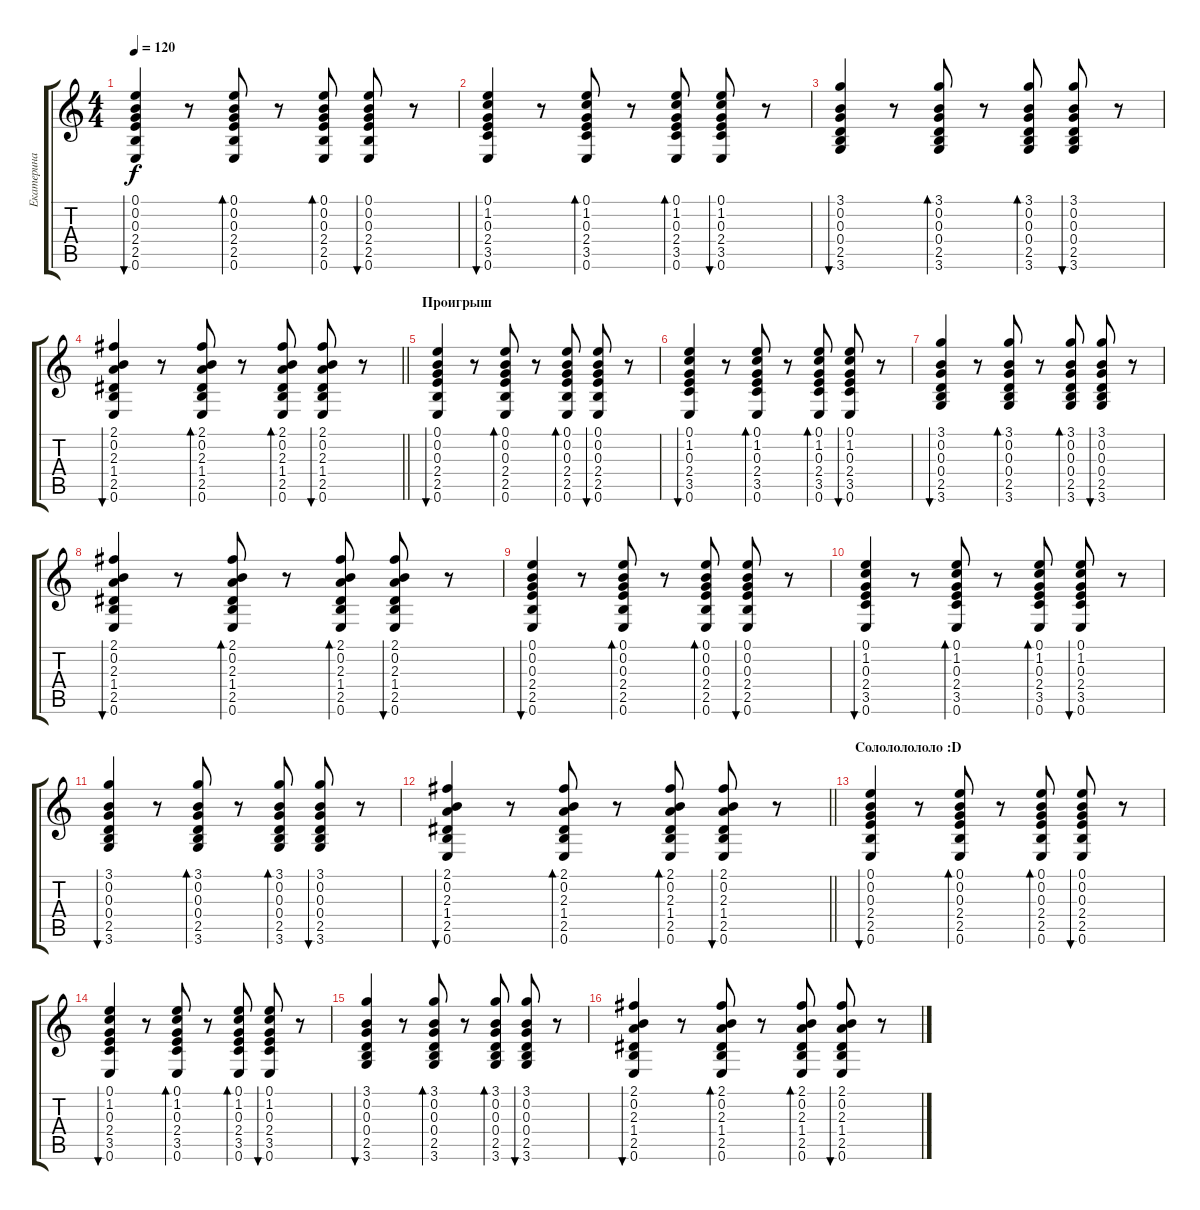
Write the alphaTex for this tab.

\track ("Екатерина" "Екатерина") {instrument acousticguitarnylon}
\staff {score tabs}
\tuning (E4 B3 G3 D3 A2 E2) {hide}
\ts (4 4)
\tempo 120
\clef g2
\ks c
(0.1 0.2 0.3 2.4 2.5 0.6).4{bu 60 dy f} r.8 (0.1 0.2 0.3 2.4 2.5 0.6).8{bd 60} r.8 (0.1 0.2 0.3 2.4 2.5 0.6).8{bd 60} (0.1 0.2 0.3 2.4 2.5 0.6).8{bu 60} r.8 |
(0.1 1.2 0.3 2.4 3.5 0.6).4{bu 60} r.8 (0.1 1.2 0.3 2.4 3.5 0.6).8{bd 60} r.8 (0.1 1.2 0.3 2.4 3.5 0.6).8{bd 60} (0.1 1.2 0.3 2.4 3.5 0.6).8{bu 60} r.8 |
(3.1 0.2 0.3 0.4 2.5 3.6).4{bu 60} r.8 (3.1 0.2 0.3 0.4 2.5 3.6).8{bd 60} r.8 (3.1 0.2 0.3 0.4 2.5 3.6).8{bd 60} (3.1 0.2 0.3 0.4 2.5 3.6).8{bu 60} r.8 |
\barLineRight lightlight
(2.1 0.2 2.3 1.4 2.5 0.6).4{bu 60} r.8 (2.1 0.2 2.3 1.4 2.5 0.6).8{bd 60} r.8 (2.1 0.2 2.3 1.4 2.5 0.6).8{bd 60} (2.1 0.2 2.3 1.4 2.5 0.6).8{bu 60} r.8 |
\section ("" "Проигрыш")
(0.1 0.2 0.3 2.4 2.5 0.6).4{bu 60} r.8 (0.1 0.2 0.3 2.4 2.5 0.6).8{bd 60} r.8 (0.1 0.2 0.3 2.4 2.5 0.6).8{bd 60} (0.1 0.2 0.3 2.4 2.5 0.6).8{bu 60} r.8 |
(0.1 1.2 0.3 2.4 3.5 0.6).4{bu 60} r.8 (0.1 1.2 0.3 2.4 3.5 0.6).8{bd 60} r.8 (0.1 1.2 0.3 2.4 3.5 0.6).8{bd 60} (0.1 1.2 0.3 2.4 3.5 0.6).8{bu 60} r.8 |
(3.1 0.2 0.3 0.4 2.5 3.6).4{bu 60} r.8 (3.1 0.2 0.3 0.4 2.5 3.6).8{bd 60} r.8 (3.1 0.2 0.3 0.4 2.5 3.6).8{bd 60} (3.1 0.2 0.3 0.4 2.5 3.6).8{bu 60} r.8 |
(2.1 0.2 2.3 1.4 2.5 0.6).4{bu 60} r.8 (2.1 0.2 2.3 1.4 2.5 0.6).8{bd 60} r.8 (2.1 0.2 2.3 1.4 2.5 0.6).8{bd 60} (2.1 0.2 2.3 1.4 2.5 0.6).8{bu 60} r.8 |
(0.1 0.2 0.3 2.4 2.5 0.6).4{bu 60} r.8 (0.1 0.2 0.3 2.4 2.5 0.6).8{bd 60} r.8 (0.1 0.2 0.3 2.4 2.5 0.6).8{bd 60} (0.1 0.2 0.3 2.4 2.5 0.6).8{bu 60} r.8 |
(0.1 1.2 0.3 2.4 3.5 0.6).4{bu 60} r.8 (0.1 1.2 0.3 2.4 3.5 0.6).8{bd 60} r.8 (0.1 1.2 0.3 2.4 3.5 0.6).8{bd 60} (0.1 1.2 0.3 2.4 3.5 0.6).8{bu 60} r.8 |
(3.1 0.2 0.3 0.4 2.5 3.6).4{bu 60} r.8 (3.1 0.2 0.3 0.4 2.5 3.6).8{bd 60} r.8 (3.1 0.2 0.3 0.4 2.5 3.6).8{bd 60} (3.1 0.2 0.3 0.4 2.5 3.6).8{bu 60} r.8 |
\barLineRight lightlight
(2.1 0.2 2.3 1.4 2.5 0.6).4{bu 60} r.8 (2.1 0.2 2.3 1.4 2.5 0.6).8{bd 60} r.8 (2.1 0.2 2.3 1.4 2.5 0.6).8{bd 60} (2.1 0.2 2.3 1.4 2.5 0.6).8{bu 60} r.8 |
\section ("" "Солололололо :D")
(0.1 0.2 0.3 2.4 2.5 0.6).4{bu 60} r.8 (0.1 0.2 0.3 2.4 2.5 0.6).8{bd 60} r.8 (0.1 0.2 0.3 2.4 2.5 0.6).8{bd 60} (0.1 0.2 0.3 2.4 2.5 0.6).8{bu 60} r.8 |
(0.1 1.2 0.3 2.4 3.5 0.6).4{bu 60} r.8 (0.1 1.2 0.3 2.4 3.5 0.6).8{bd 60} r.8 (0.1 1.2 0.3 2.4 3.5 0.6).8{bd 60} (0.1 1.2 0.3 2.4 3.5 0.6).8{bu 60} r.8 |
(3.1 0.2 0.3 0.4 2.5 3.6).4{bu 60} r.8 (3.1 0.2 0.3 0.4 2.5 3.6).8{bd 60} r.8 (3.1 0.2 0.3 0.4 2.5 3.6).8{bd 60} (3.1 0.2 0.3 0.4 2.5 3.6).8{bu 60} r.8 |
(2.1 0.2 2.3 1.4 2.5 0.6).4{bu 60} r.8 (2.1 0.2 2.3 1.4 2.5 0.6).8{bd 60} r.8 (2.1 0.2 2.3 1.4 2.5 0.6).8{bd 60} (2.1 0.2 2.3 1.4 2.5 0.6).8{bu 60} r.8
